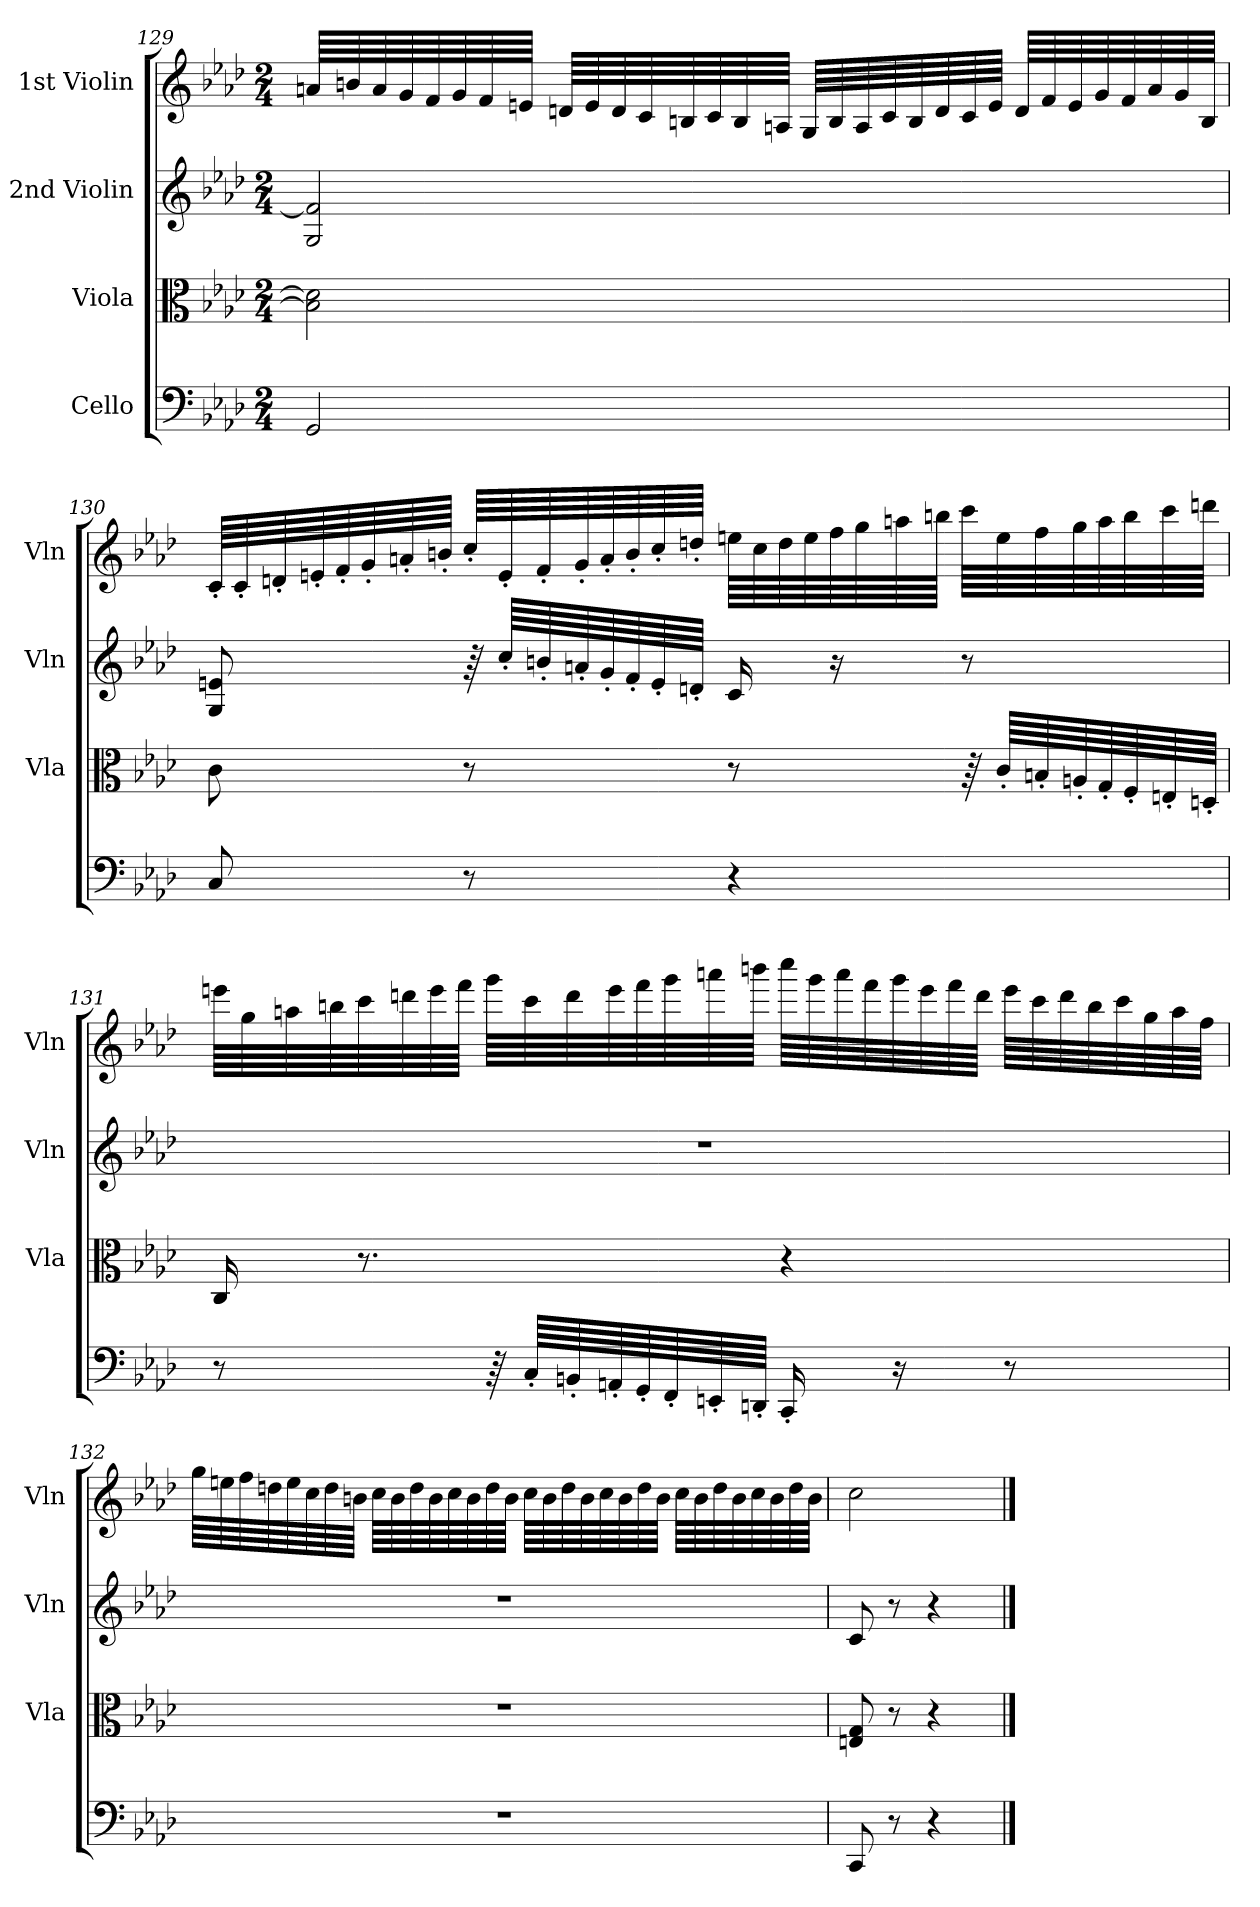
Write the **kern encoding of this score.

**kern	**kern	**kern	**kern
*part4	*part3	*part2	*part1
*staff4	*staff3	*staff2	*staff1
*I"Cello	*I"Viola	*I"2nd Violin	*I"1st Violin
*	*I'Vla	*I'Vln	*I'Vln
!!LO:LB:g=z
*clefF4	*clefC3	*clefG2	*clefG2
*k[b-e-a-d-]	*k[b-e-a-d-]	*k[b-e-a-d-]	*k[b-e-a-d-]
*f:	*f:	*f:	*f:
*M2/4	*M2/4	*M2/4	*M2/4
=129	=129	=129	=129
2GG/	2B\] 2d\]	2G/ 2f/]	64an/LLLL
.	.	.	64bn/
.	.	.	64a/
.	.	.	64g/
.	.	.	64f/
.	.	.	64g/
.	.	.	64f/
.	.	.	64en/JJJJ
.	.	.	64dn/LLLL
.	.	.	64e/
.	.	.	64d/
.	.	.	64c/
.	.	.	64Bn/
.	.	.	64c/
.	.	.	64B/
.	.	.	64An/JJJJ
.	.	.	64G/LLLL
.	.	.	64B/
.	.	.	64A/
.	.	.	64c/
.	.	.	64B/
.	.	.	64d/
.	.	.	64c/
.	.	.	64e/JJJJ
.	.	.	64d/LLLL
.	.	.	64f/
.	.	.	64e/
.	.	.	64g/
.	.	.	64f/
.	.	.	64a/
.	.	.	64g/
.	.	.	64B/JJJJ
!!LO:PB:g=z
=130	=130	=130	=130
8C/	8c\	8G/ 8en/	64c'/LLLL
.	.	.	64c'/
.	.	.	64dn'/
.	.	.	64en'/
.	.	.	64f'/
.	.	.	64g'/
.	.	.	64an'/
.	.	.	64bn'/JJJJ
8r	8r	64r	64cc'/LLLL
.	.	64cc'/LLLL	64e'/
.	.	64bn'/	64f'/
.	.	64an'/	64g'/
.	.	64g'/	64a'/
.	.	64f'/	64b'/
.	.	64e'/	64cc'/
.	.	64dn'/JJJJ	64ddn'/JJJJ
4r	8r	16c/	64een\LLLL
.	.	.	64cc\
.	.	.	64dd\
.	.	.	64ee\
.	.	16r	64ff\
.	.	.	64gg\
.	.	.	64aan\
.	.	.	64bbn\JJJJ
.	64r	8r	64ccc\LLLL
.	64c'/LLLL	.	64ee\
.	64Bn'/	.	64ff\
.	64An'/	.	64gg\
.	64G'/	.	64aa\
.	64F'/	.	64bb\
.	64En'/	.	64ccc\
.	64Dn'/JJJJ	.	64dddn\JJJJ
!!LO:PB:g=z
=131	=131	=131	=131
8r	16C/	2r	64eeen\LLLL
.	.	.	64gg\
.	.	.	64aan\
.	.	.	64bbn\
.	8.r	.	64ccc\
.	.	.	64dddn\
.	.	.	64eee\
.	.	.	64fff\JJJJ
64r	.	.	64ggg\LLLL
64C'/LLLL	.	.	64ccc\
64BBn'/	.	.	64ddd\
64AAn'/	.	.	64eee\
64GG'/	.	.	64fff\
64FF'/	.	.	64ggg\
64EEn'/	.	.	64aaan\
64DDn'/JJJJ	.	.	64bbbn\JJJJ
16CC'/	4r	.	64cccc\LLLL
.	.	.	64ggg\
.	.	.	64aaa\
.	.	.	64fff\
16r	.	.	64ggg\
.	.	.	64eee\
.	.	.	64fff\
.	.	.	64ddd\JJJJ
8r	.	.	64eee\LLLL
.	.	.	64ccc\
.	.	.	64ddd\
.	.	.	64bb\
.	.	.	64ccc\
.	.	.	64gg\
.	.	.	64aa\
.	.	.	64ff\JJJJ
!!LO:LB:g=z
=132	=132	=132	=132
2r	2r	2r	64gg\LLLL
.	.	.	64een\
.	.	.	64ff\
.	.	.	64ddn\
.	.	.	64ee\
.	.	.	64cc\
.	.	.	64dd\
.	.	.	64bn\JJJJ
.	.	.	64cc\LLLL
.	.	.	64b\
.	.	.	64dd\
.	.	.	64b\
.	.	.	64cc\
.	.	.	64b\
.	.	.	64dd\
.	.	.	64b\JJJJ
.	.	.	64cc\LLLL
.	.	.	64b\
.	.	.	64dd\
.	.	.	64b\
.	.	.	64cc\
.	.	.	64b\
.	.	.	64dd\
.	.	.	64b\JJJJ
.	.	.	64cc\LLLL
.	.	.	64b\
.	.	.	64dd\
.	.	.	64b\
.	.	.	64cc\
.	.	.	64b\
.	.	.	64dd\
.	.	.	64b\JJJJ
=133	=133	=133	=133
8CC/	8En/ 8G/	8c/	2cc\
8r	8r	8r	.
4r	4r	4r	.
32ryy	32ryy	32ryy	32ryy
==	==	==	==
*-	*-	*-	*-
